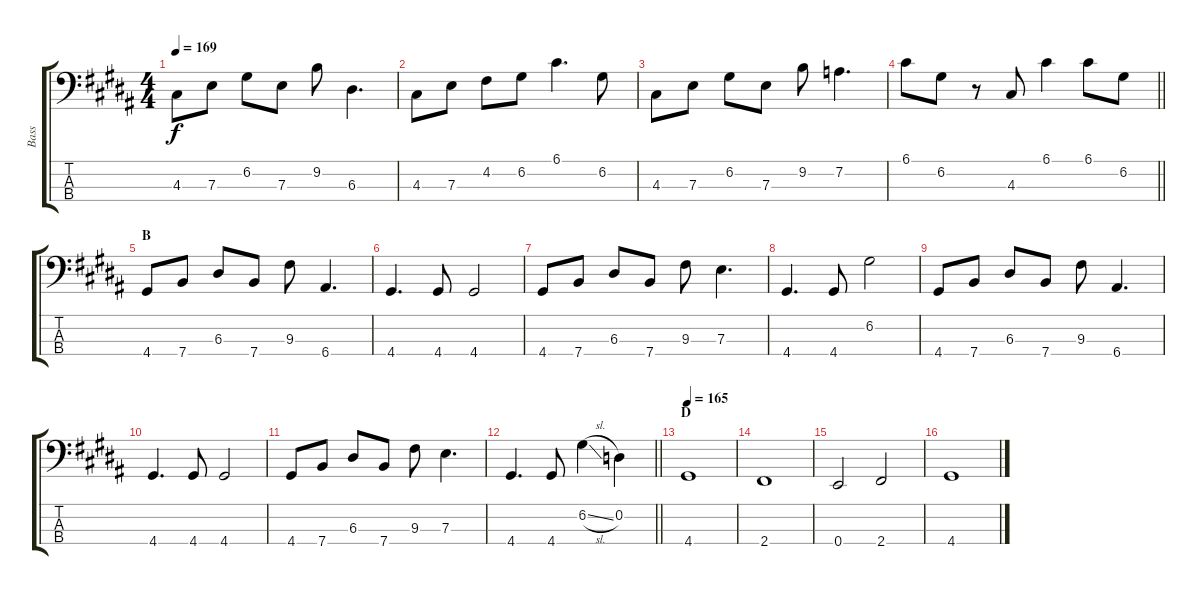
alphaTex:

\track ("Bass" "Bass") {instrument electricbassfinger}
\staff {score tabs}
\tuning (G2 D2 A1 E1) {hide}
\ts (4 4)
\tempo 169
\clef f4
\ks g#minor
4.3.8{dy f} 7.3.8 6.2.8 7.3.8 9.2.8 6.3.4{d} |
4.3.8 7.3.8 4.2.8 6.2.8 6.1.4{d} 6.2.8 |
4.3.8 7.3.8 6.2.8 7.3.8 9.2.8 7.2.4{d} |
\barLineRight lightlight
6.1.8 6.2.8 r.8 4.3.8 6.1.4 6.1.8 6.2.8 |
\section ("" "B")
4.4.8 7.4.8 6.3.8 7.4.8 9.3.8 6.4.4{d} |
4.4.4{d} 4.4.8 4.4.2 |
4.4.8 7.4.8 6.3.8 7.4.8 9.3.8 7.3.4{d} |
4.4.4{d} 4.4.8 6.2.2 |
4.4.8 7.4.8 6.3.8 7.4.8 9.3.8 6.4.4{d} |
4.4.4{d} 4.4.8 4.4.2 |
4.4.8 7.4.8 6.3.8 7.4.8 9.3.8 7.3.4{d} |
\barLineRight lightlight
4.4.4{d} 4.4.8 6.2{sl}.4 0.2.4 |
\section ("" "D")
\tempo 165
4.4.1 |
2.4.1 |
0.4.2 2.4.2 |
4.4.1
